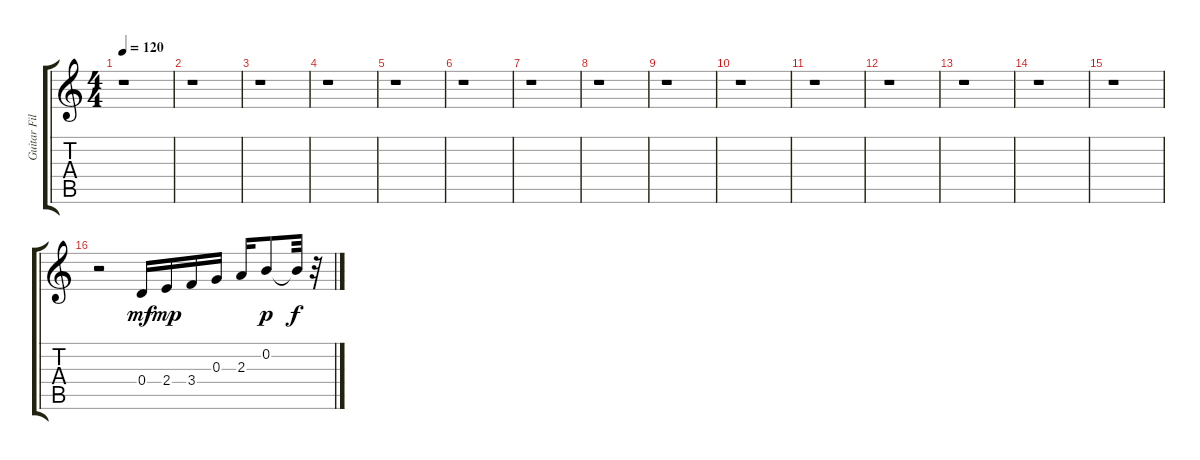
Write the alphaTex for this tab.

\track ("Guitar Fills" "Guitar Fil") {instrument distortionguitar}
\staff {score tabs}
\tuning (E4 B3 G3 D3 A2 E2) {hide}
\ts (4 4)
\tempo 120
\clef g2
\ks c
r.1{dy f} |
r.1 |
r.1 |
r.1 |
r.1 |
r.1 |
r.1 |
r.1 |
r.1 |
r.1 |
r.1 |
r.1 |
r.1 |
r.1 |
r.1 |
r.2 0.4.16{dy mf balance 1 instrument guitarfretnoise} 2.4.16{dy mp balance 5} 3.4.16{balance 10} 0.3.16{balance 14} 2.3.16{balance 15} 0.2.8{dy p} 0.2{t}.32{dy f} r.32
